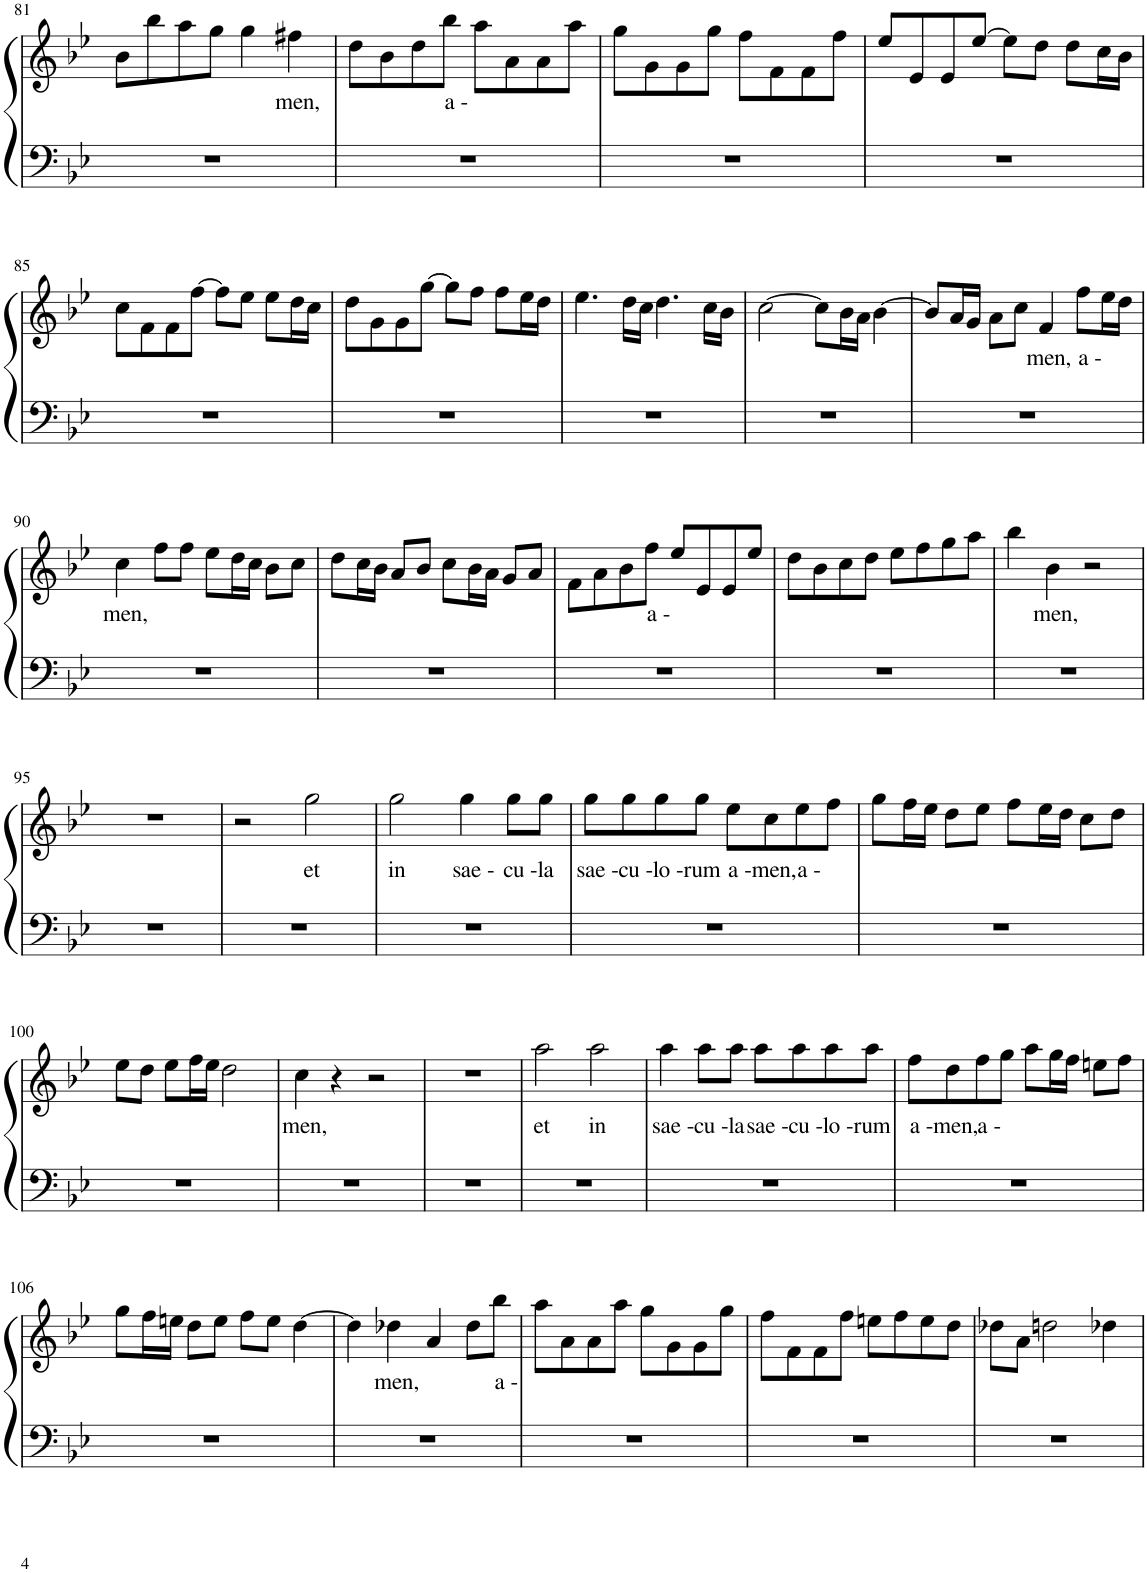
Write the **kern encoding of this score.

**kern	**kern	**text
*part1	*part1	*part1
*staff2	*staff1	*staff1
*I"Piano	*	*
*I'Pno.	*	*
!!LO:PB:g=z
*clefF4	*clefG2	*
*k[b-e-]	*k[b-e-]	*
*M4/4	*M4/4	*
*met(c)	*met(c)	*
=81	=81	=81
1r	8b-\L	.
.	8bb-\	.
.	8aa\	.
.	8gg\J	.
.	4gg\	.
!	!	!LO:LY:b
.	4ff#X\	men,
=82	=82	=82
1r	8dd\L	.
.	8b-\	.
.	8dd\	.
!	!	!LO:LY:b
.	8bb-\J	a -
.	8aa\L	.
.	8a\	.
.	8a\	.
.	8aa\J	.
=83	=83	=83
1r	8gg\L	.
.	8g\	.
.	8g\	.
.	8gg\J	.
.	8ff\L	.
.	8f\	.
.	8f\	.
.	8ff\J	.
=84	=84	=84
1r	8ee-/L	.
.	8e-/	.
.	8e-/	.
.	[8ee-/J	.
.	8ee-\L]	.
.	8dd\J	.
.	8dd\L	.
.	16cc\L	.
.	16b-\JJ	.
!!LO:LB:g=z
=85	=85	=85
1r	8cc\L	.
.	8f\	.
.	8f\	.
.	[8ff\J	.
.	8ff\L]	.
.	8ee-\J	.
.	8ee-\L	.
.	16dd\L	.
.	16cc\JJ	.
=86	=86	=86
1r	8dd\L	.
.	8g\	.
.	8g\	.
.	[8gg\J	.
.	8gg\L]	.
.	8ff\J	.
.	8ff\L	.
.	16ee-\L	.
.	16dd\JJ	.
=87	=87	=87
1r	4.ee-\	.
.	16dd\LL	.
.	16cc\JJ	.
.	4.dd\	.
.	16cc\LL	.
.	16b-\JJ	.
=88	=88	=88
1r	[2cc\	.
.	8cc\L]	.
.	16b-\L	.
.	16a\JJ	.
.	[4b-\	.
=89	=89	=89
1r	8b-/L]	.
.	16a/L	.
.	16g/JJ	.
.	8a\L	.
.	8cc\J	.
!	!	!LO:LY:b
.	4f/	men,
!	!	!LO:LY:b
.	8ff\L	a -
.	16ee-\L	.
.	16dd\JJ	.
!!LO:LB:g=z
=90	=90	=90
!	!	!LO:LY:b
1r	4cc\	men,
.	8ff\L	.
.	8ff\J	.
.	8ee-\L	.
.	16dd\L	.
.	16cc\JJ	.
.	8b-\L	.
.	8cc\J	.
=91	=91	=91
1r	8dd\L	.
.	16cc\L	.
.	16b-\JJ	.
.	8a/L	.
.	8b-/J	.
.	8cc\L	.
.	16b-\L	.
.	16a\JJ	.
.	8g/L	.
.	8a/J	.
=92	=92	=92
1r	8f\L	.
.	8a\	.
.	8b-\	.
!	!	!LO:LY:b
.	8ff\J	a -
.	8ee-/L	.
.	8e-/	.
.	8e-/	.
.	8ee-/J	.
=93	=93	=93
1r	8dd\L	.
.	8b-\	.
.	8cc\	.
.	8dd\J	.
.	8ee-\L	.
.	8ff\	.
.	8gg\	.
.	8aa\J	.
=94	=94	=94
1r	4bb-\	.
!	!	!LO:LY:b
.	4b-\	men,
.	2r	.
!!LO:LB:g=z
=95	=95	=95
1r	1r	.
=96	=96	=96
1r	2r	.
!	!	!LO:LY:b
.	2gg\	et
=97	=97	=97
!	!	!LO:LY:b
1r	2gg\	in
!	!	!LO:LY:b
.	4gg\	sae -
!	!	!LO:LY:b
.	8gg\L	cu -
!	!	!LO:LY:b
.	8gg\J	la
=98	=98	=98
!	!	!LO:LY:b
1r	8gg\L	sae -
!	!	!LO:LY:b
.	8gg\	cu -
!	!	!LO:LY:b
.	8gg\	lo -
!	!	!LO:LY:b
.	8gg\J	rum
!	!	!LO:LY:b
.	8ee-\L	a -
!	!	!LO:LY:b
.	8cc\	men,
!	!	!LO:LY:b
.	8ee-\	a -
.	8ff\J	.
=99	=99	=99
1r	8gg\L	.
.	16ff\L	.
.	16ee-\JJ	.
.	8dd\L	.
.	8ee-\J	.
.	8ff\L	.
.	16ee-\L	.
.	16dd\JJ	.
.	8cc\L	.
.	8dd\J	.
!!LO:LB:g=z
=100	=100	=100
1r	8ee-\L	.
.	8dd\J	.
.	8ee-\L	.
.	16ff\L	.
.	16ee-\JJ	.
.	2dd\	.
=101	=101	=101
!	!	!LO:LY:b
1r	4cc\	men,
.	4r	.
.	2r	.
=102	=102	=102
1r	1r	.
=103	=103	=103
!	!	!LO:LY:b
1r	2aa\	et
!	!	!LO:LY:b
.	2aa\	in
=104	=104	=104
!	!	!LO:LY:b
1r	4aa\	sae -
!	!	!LO:LY:b
.	8aa\L	cu -
!	!	!LO:LY:b
.	8aa\J	la
!	!	!LO:LY:b
.	8aa\L	sae -
!	!	!LO:LY:b
.	8aa\	cu -
!	!	!LO:LY:b
.	8aa\	lo -
!	!	!LO:LY:b
.	8aa\J	rum
=105	=105	=105
!	!	!LO:LY:b
1r	8ff\L	a -
!	!	!LO:LY:b
.	8dd\	men,
!	!	!LO:LY:b
.	8ff\	a -
.	8gg\J	.
.	8aa\L	.
.	16gg\L	.
.	16ff\JJ	.
.	8een\L	.
.	8ff\J	.
!!LO:LB:g=z
=106	=106	=106
1r	8gg\L	.
.	16ff\L	.
.	16een\JJ	.
.	8dd\L	.
.	8ee\J	.
.	8ff\L	.
.	8ee\J	.
.	[4dd\	.
=107	=107	=107
1r	4dd\]	.
!	!	!LO:LY:b
.	4dd-X\	men,
.	4a/	.
.	8dd-\L	.
!	!	!LO:LY:b
.	8bb-\J	a -
=108	=108	=108
1r	8aa\L	.
.	8a\	.
.	8a\	.
.	8aa\J	.
.	8gg\L	.
.	8g\	.
.	8g\	.
.	8gg\J	.
=109	=109	=109
1r	8ff\L	.
.	8f\	.
.	8f\	.
.	8ff\J	.
.	8een\L	.
.	8ff\	.
.	8ee\	.
.	8dd\J	.
=110	=110	=110
1r	8dd-X\L	.
.	8a\J	.
.	2ddn\	.
.	4dd-X\	.
=	=	=
*-	*-	*-
